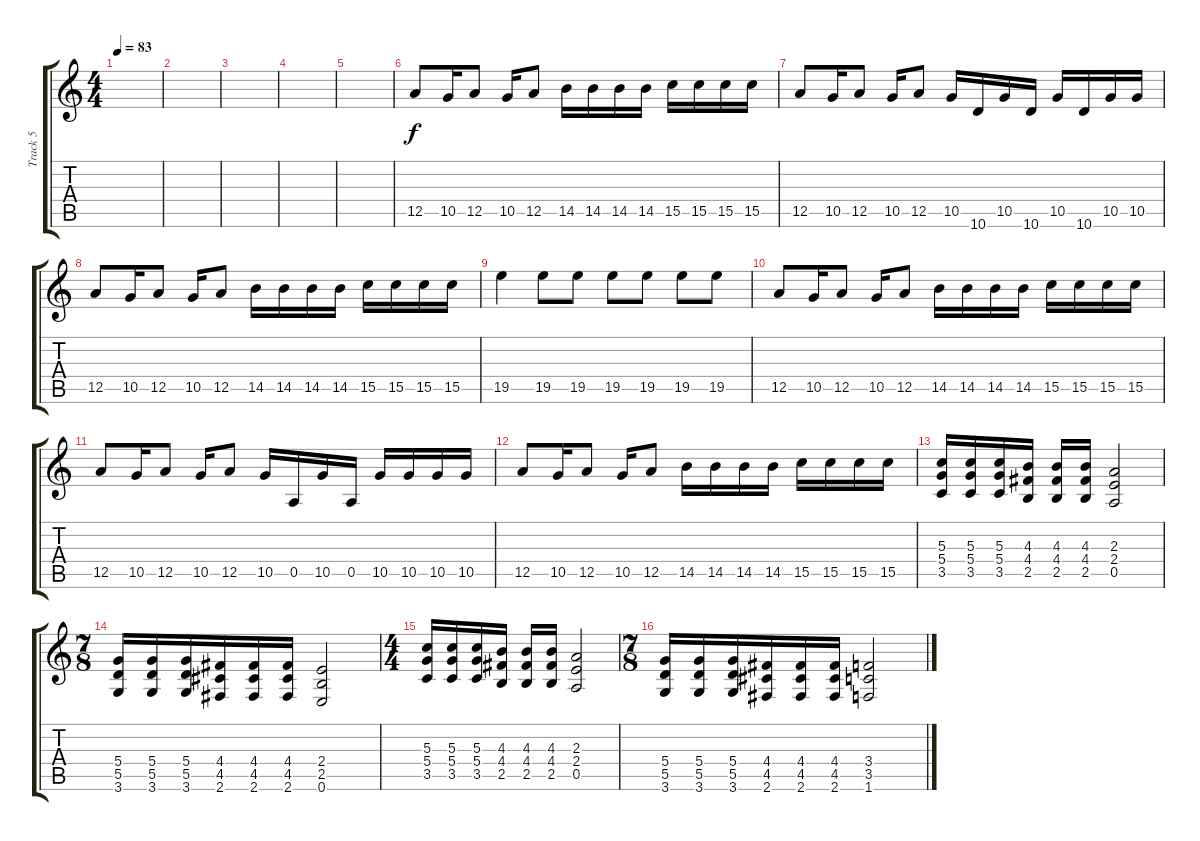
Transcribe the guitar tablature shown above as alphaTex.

\track ("Track 5" "Track 5") {instrument overdrivenguitar}
\staff {score tabs}
\tuning (E4 B3 G3 D3 A2 E2) {hide}
\ts (4 4)
\tempo 83
\clef g2
\ks c
|
|
|
|
|
12.5.8 10.5.16 12.5.8 10.5.16 12.5.8 14.5.16 14.5.16 14.5.16 14.5.16 15.5.16 15.5.16 15.5.16 15.5.16 |
12.5.8 10.5.16 12.5.8 10.5.16 12.5.8 10.5.16 10.6.16 10.5.16 10.6.16 10.5.16 10.6.16 10.5.16 10.5.16 |
12.5.8 10.5.16 12.5.8 10.5.16 12.5.8 14.5.16 14.5.16 14.5.16 14.5.16 15.5.16 15.5.16 15.5.16 15.5.16 |
19.5.4 19.5.8 19.5.8 19.5.8 19.5.8 19.5.8 19.5.8 |
12.5.8 10.5.16 12.5.8 10.5.16 12.5.8 14.5.16 14.5.16 14.5.16 14.5.16 15.5.16 15.5.16 15.5.16 15.5.16 |
12.5.8 10.5.16 12.5.8 10.5.16 12.5.8 10.5.16 0.5.16 10.5.16 0.5.16 10.5.16 10.5.16 10.5.16 10.5.16 |
12.5.8 10.5.16 12.5.8 10.5.16 12.5.8 14.5.16 14.5.16 14.5.16 14.5.16 15.5.16 15.5.16 15.5.16 15.5.16 |
(5.3 5.4 3.5).16 (5.3 5.4 3.5).16 (5.3 5.4 3.5).16 (4.3 4.4 2.5).16 (4.3 4.4 2.5).16 (4.3 4.4 2.5).16 (2.3 2.4 0.5).2 |
\ts (7 8)
(5.4 5.5 3.6).16 (5.4 5.5 3.6).16 (5.4 5.5 3.6).16 (4.4 4.5 2.6).16 (4.4 4.5 2.6).16 (4.4 4.5 2.6).16 (2.4 2.5 0.6).2 |
\ts (4 4)
(5.3 5.4 3.5).16 (5.3 5.4 3.5).16 (5.3 5.4 3.5).16 (4.3 4.4 2.5).16 (4.3 4.4 2.5).16 (4.3 4.4 2.5).16 (2.3 2.4 0.5).2 |
\ts (7 8)
(5.4 5.5 3.6).16 (5.4 5.5 3.6).16 (5.4 5.5 3.6).16 (4.4 4.5 2.6).16 (4.4 4.5 2.6).16 (4.4 4.5 2.6).16 (3.4 3.5 1.6).2
